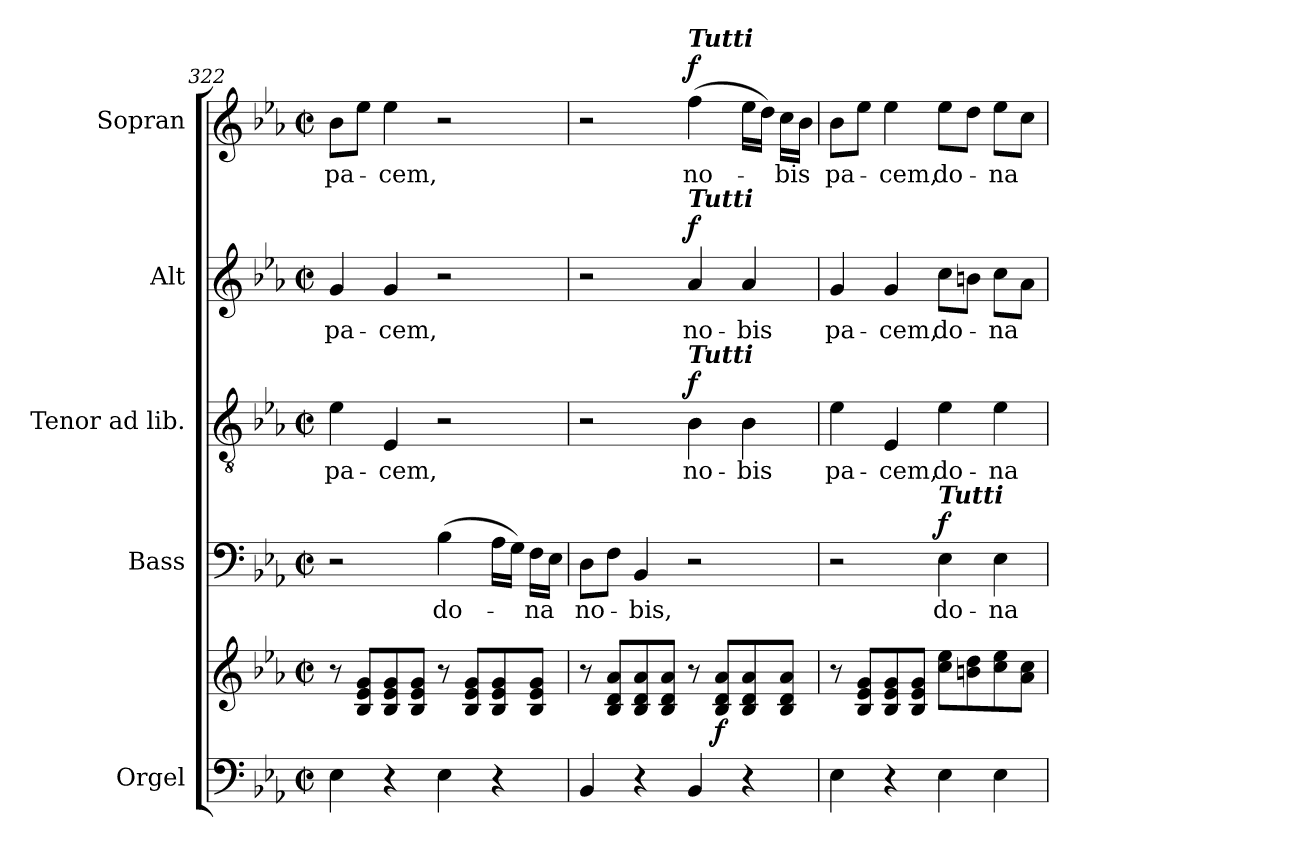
**kern	**kern	**dynam	**kern	**text	**dynam	**kern	**text	**dynam	**kern	**text	**dynam	**kern	**text	**dynam
*part5	*part5	*part5	*part4	*part4	*part4	*part3	*part3	*part3	*part2	*part2	*part2	*part1	*part1	*part1
*staff6	*staff5	*staff5/6	*staff4	*staff4	*staff4	*staff3	*staff3	*staff3	*staff2	*staff2	*staff2	*staff1	*staff1	*staff1
*I"Orgel	*	*	*I"Bass	*	*	*I"Tenor ad lib.	*	*	*I"Alt	*	*	*I"Sopran	*	*
*	*	*	*I'B.	*	*	*I'T.	*	*	*I'A.	*	*	*I'S.	*	*
*clefF4	*clefG2	*	*clefF4	*	*	*clefGv2	*	*	*clefG2	*	*	*clefG2	*	*
*k[b-e-a-]	*k[b-e-a-]	*	*k[b-e-a-]	*	*	*k[b-e-a-]	*	*	*k[b-e-a-]	*	*	*k[b-e-a-]	*	*
*E-:	*E-:	*	*E-:	*	*	*E-:	*	*	*E-:	*	*	*E-:	*	*
*M2/2	*M2/2	*	*M2/2	*	*	*M2/2	*	*	*M2/2	*	*	*M2/2	*	*
*met(c|)	*met(c|)	*	*met(c|)	*	*	*met(c|)	*	*	*met(c|)	*	*	*met(c|)	*	*
=322	=322	=322	=322	=322	=322	=322	=322	=322	=322	=322	=322	=322	=322	=322
!	!	!	!	!	!	!	!LO:LY:b	!	!	!LO:LY:b	!	!	!LO:LY:b	!
4E-\	8r	.	2r	.	.	4e-\	pa-	.	4g/	pa-	.	8b-\L	pa-	.
.	8B-/ 8e-/ 8g/L	.	.	.	.	.	.	.	.	.	.	8ee-\J	.	.
!	!	!	!	!	!	!	!LO:LY:b	!	!	!LO:LY:b	!	!	!LO:LY:b	!
4r	8B-/ 8e-/ 8g/	.	.	.	.	4E-/	-cem,	.	4g/	-cem,	.	4ee-\	-cem,	.
.	8B-/ 8e-/ 8g/J	.	.	.	.	.	.	.	.	.	.	.	.	.
!	!	!	!	!LO:LY:b	!	!	!	!	!	!	!	!	!	!
4E-\	8r	.	(>4B-\	do-	.	2r	.	.	2r	.	.	2r	.	.
.	8B-/ 8e-/ 8g/L	.	.	.	.	.	.	.	.	.	.	.	.	.
4r	8B-/ 8e-/ 8g/	.	16A-\LL	.	.	.	.	.	.	.	.	.	.	.
.	.	.	16G\JJ)	.	.	.	.	.	.	.	.	.	.	.
!	!	!	!	!LO:LY:b	!	!	!	!	!	!	!	!	!	!
.	8B-/ 8e-/ 8g/J	.	16F\LL	-na	.	.	.	.	.	.	.	.	.	.
.	.	.	16E-\JJ	.	.	.	.	.	.	.	.	.	.	.
=323	=323	=323	=323	=323	=323	=323	=323	=323	=323	=323	=323	=323	=323	=323
!	!	!	!	!LO:LY:b	!	!	!	!	!	!	!	!	!	!
4BB-/	8r	.	8D\L	no-	.	2r	.	.	2r	.	.	2r	.	.
.	8B-/ 8d/ 8a-/L	.	8F\J	.	.	.	.	.	.	.	.	.	.	.
!	!	!	!	!LO:LY:b	!	!	!	!	!	!	!	!	!	!
4r	8B-/ 8d/ 8a-/	.	4BB-/	-bis,	.	.	.	.	.	.	.	.	.	.
.	8B-/ 8d/ 8a-/J	.	.	.	.	.	.	.	.	.	.	.	.	.
!	!	!	!	!	!	!	!	!	!	!	!	!LO:TX:a:Bi:t=Tutti	!	!
!	!	!	!	!	!	!	!	!	!LO:TX:a:Bi:t=Tutti	!	!	!	!	!
!	!	!	!	!	!	!LO:TX:a:Bi:t=Tutti	!	!	!	!	!	!	!	!
!	!	!	!	!	!	!	!LO:LY:b	!LO:DY:a	!	!LO:LY:b	!LO:DY:a	!	!LO:LY:b	!LO:DY:a
4BB-/	8r	.	2r	.	.	4B-\	no-	f	4a-/	no-	f	(>4ff\	no-	f
!	!	!LO:DY:b	!	!	!	!	!	!	!	!	!	!	!	!
.	8B-/ 8d/ 8a-/L	f	.	.	.	.	.	.	.	.	.	.	.	.
!	!	!	!	!	!	!	!LO:LY:b	!	!	!LO:LY:b	!	!	!	!
4r	8B-/ 8d/ 8a-/	.	.	.	.	4B-\	-bis	.	4a-/	-bis	.	16ee-\LL	.	.
.	.	.	.	.	.	.	.	.	.	.	.	16dd\JJ)	.	.
!	!	!	!	!	!	!	!	!	!	!	!	!	!LO:LY:b	!
.	8B-/ 8d/ 8a-/J	.	.	.	.	.	.	.	.	.	.	16cc\LL	-bis	.
.	.	.	.	.	.	.	.	.	.	.	.	16b-\JJ	.	.
=324	=324	=324	=324	=324	=324	=324	=324	=324	=324	=324	=324	=324	=324	=324
!	!	!	!	!	!	!	!LO:LY:b	!	!	!LO:LY:b	!	!	!LO:LY:b	!
4E-\	8r	.	2r	.	.	4e-\	pa-	.	4g/	pa-	.	8b-\L	pa-	.
.	8B-/ 8e-/ 8g/L	.	.	.	.	.	.	.	.	.	.	8ee-\J	.	.
!	!	!	!	!	!	!	!LO:LY:b	!	!	!LO:LY:b	!	!	!LO:LY:b	!
4r	8B-/ 8e-/ 8g/	.	.	.	.	4E-/	-cem,	.	4g/	-cem,	.	4ee-\	-cem,	.
.	8B-/ 8e-/ 8g/J	.	.	.	.	.	.	.	.	.	.	.	.	.
!	!	!	!LO:TX:a:Bi:t=Tutti	!	!	!	!	!	!	!	!	!	!	!
!	!	!	!	!LO:LY:b	!LO:DY:a	!	!LO:LY:b	!	!	!LO:LY:b	!	!	!LO:LY:b	!
4E-\	8cc\ 8ee-\L	.	4E-\	do-	f	4e-\	do-	.	8cc\L	do-	.	8ee-\L	do-	.
.	8bn\ 8dd\	.	.	.	.	.	.	.	8bn\J	.	.	8dd\J	.	.
!	!	!	!	!LO:LY:b	!	!	!LO:LY:b	!	!	!LO:LY:b	!	!	!LO:LY:b	!
4E-\	8cc\ 8ee-\	.	4E-\	-na	.	4e-\	-na	.	8cc\L	-na	.	8ee-\L	-na	.
.	8a-\ 8cc\J	.	.	.	.	.	.	.	8a-\J	.	.	8cc\J	.	.
=	=	=	=	=	=	=	=	=	=	=	=	=	=	=
*-	*-	*-	*-	*-	*-	*-	*-	*-	*-	*-	*-	*-	*-	*-
